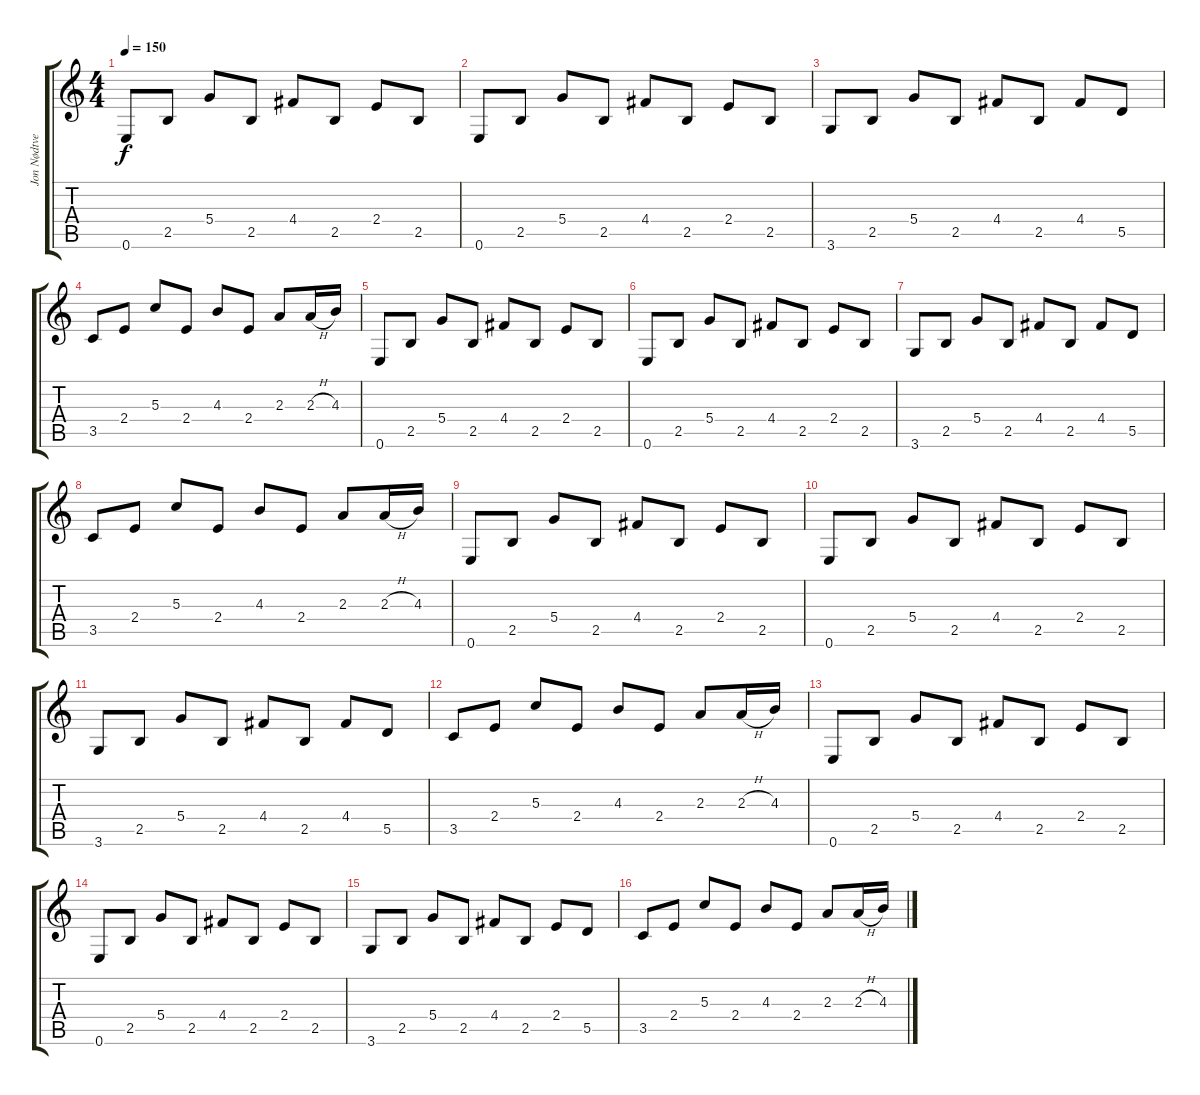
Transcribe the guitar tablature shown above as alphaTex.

\track ("Jon Nødtveidt (Solo og Rhythme)" "Jon Nødtve") {instrument overdrivenguitar}
\staff {score tabs}
\tuning (E4 B3 G3 D3 A2 E2) {hide}
\ts (4 4)
\tempo 150
\clef g2
\ks c
0.6.8{dy f} 2.5.8 5.4.8 2.5.8 4.4.8 2.5.8 2.4.8 2.5.8 |
0.6.8 2.5.8 5.4.8 2.5.8 4.4.8 2.5.8 2.4.8 2.5.8 |
3.6.8 2.5.8 5.4.8 2.5.8 4.4.8 2.5.8 4.4.8 5.5.8 |
3.5.8 2.4.8 5.3.8 2.4.8 4.3.8 2.4.8 2.3.8 2.3{h}.16 4.3.16 |
0.6.8{volume 13 instrument overdrivenguitar} 2.5.8 5.4.8 2.5.8 4.4.8 2.5.8 2.4.8 2.5.8 |
0.6.8 2.5.8 5.4.8 2.5.8 4.4.8 2.5.8 2.4.8 2.5.8 |
3.6.8 2.5.8 5.4.8 2.5.8 4.4.8 2.5.8 4.4.8 5.5.8 |
3.5.8 2.4.8 5.3.8 2.4.8 4.3.8 2.4.8 2.3.8 2.3{h}.16 4.3.16 |
0.6.8 2.5.8 5.4.8 2.5.8 4.4.8 2.5.8 2.4.8 2.5.8 |
0.6.8 2.5.8 5.4.8 2.5.8 4.4.8 2.5.8 2.4.8 2.5.8 |
3.6.8 2.5.8 5.4.8 2.5.8 4.4.8 2.5.8 4.4.8 5.5.8 |
3.5.8 2.4.8 5.3.8 2.4.8 4.3.8 2.4.8 2.3.8 2.3{h}.16 4.3.16 |
0.6.8 2.5.8 5.4.8 2.5.8 4.4.8 2.5.8 2.4.8 2.5.8 |
0.6.8 2.5.8 5.4.8 2.5.8 4.4.8 2.5.8 2.4.8 2.5.8 |
3.6.8 2.5.8 5.4.8 2.5.8 4.4.8 2.5.8 2.4.8 5.5.8 |
3.5.8 2.4.8 5.3.8 2.4.8 4.3.8 2.4.8 2.3.8 2.3{h}.16 4.3.16
